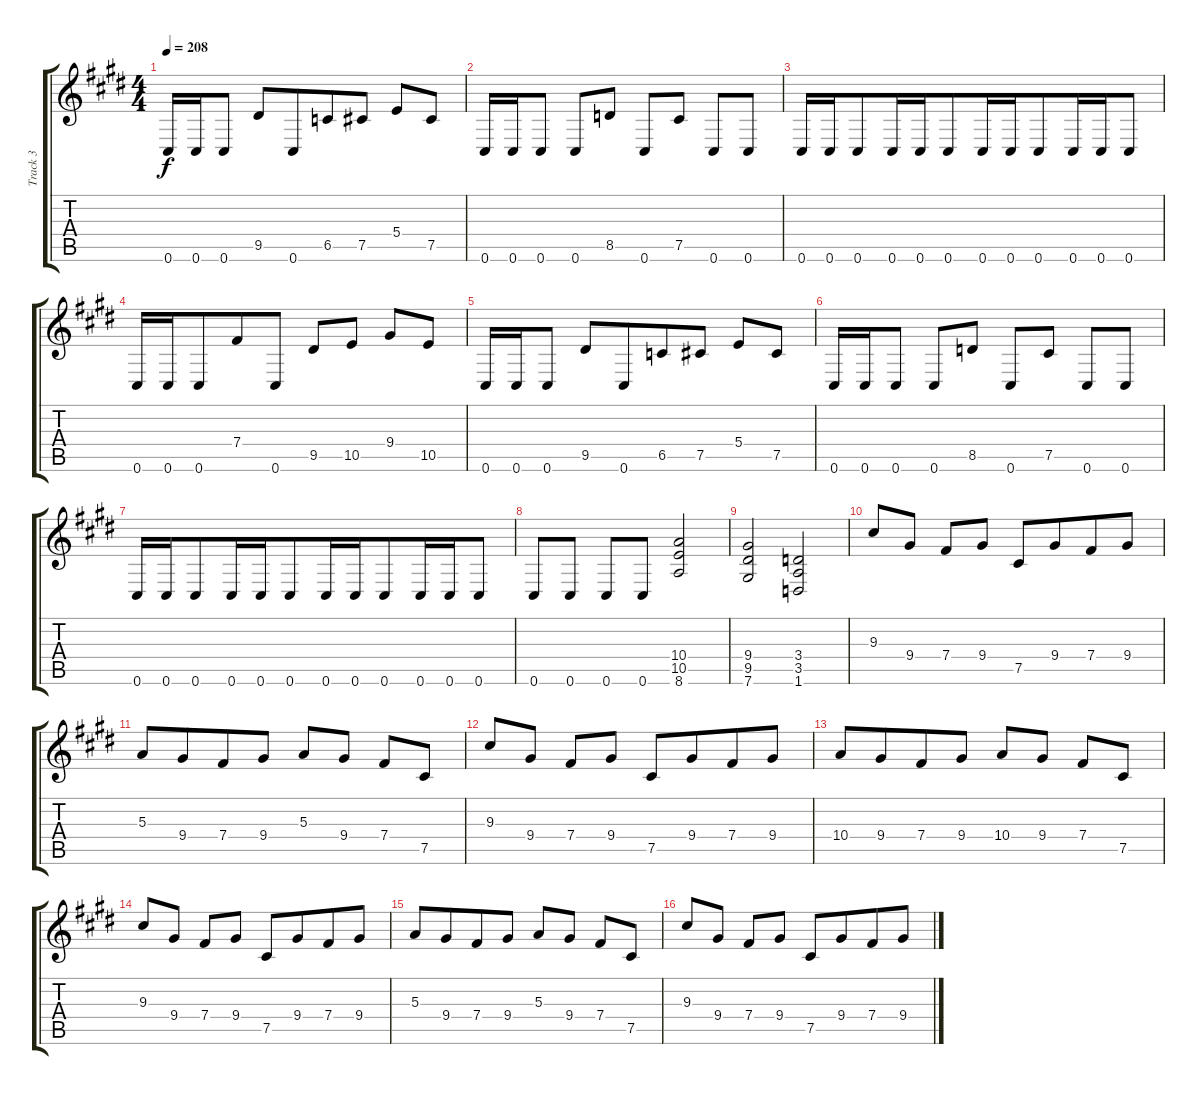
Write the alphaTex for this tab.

\track ("Track 3" "Track 3") {instrument overdrivenguitar}
\staff {score tabs}
\tuning (Db4 Ab3 E3 B2 Gb2 Db2) {hide}
\ts (4 4)
\tempo 208
\clef g2
\ks e
0.6.16{dy f} 0.6.16 0.6.8 9.5.8 0.6.8{beam merge} 6.5.8{beam merge} 7.5.8 5.4.8 7.5.8 |
0.6.16{beam merge} 0.6.16{beam merge} 0.6.8 0.6.8 8.5.8 0.6.8{beam merge} 7.5.8 0.6.8{beam merge} 0.6.8 |
0.6.16{beam merge} 0.6.16 0.6.8{beam merge} 0.6.16{beam merge} 0.6.16 0.6.8{beam merge} 0.6.16 0.6.16{beam merge} 0.6.8{beam merge} 0.6.16{beam merge} 0.6.16 0.6.8 |
0.6.16 0.6.16 0.6.8{beam merge} 7.4.8{beam merge} 0.6.8 9.5.8{beam merge} 10.5.8 9.4.8 10.5.8 |
0.6.16 0.6.16 0.6.8 9.5.8 0.6.8{beam merge} 6.5.8{beam merge} 7.5.8 5.4.8 7.5.8 |
0.6.16{beam merge} 0.6.16{beam merge} 0.6.8 0.6.8 8.5.8 0.6.8{beam merge} 7.5.8 0.6.8{beam merge} 0.6.8 |
0.6.16{beam merge} 0.6.16 0.6.8{beam merge} 0.6.16{beam merge} 0.6.16 0.6.8{beam merge} 0.6.16 0.6.16{beam merge} 0.6.8{beam merge} 0.6.16{beam merge} 0.6.16 0.6.8 |
0.6.8 0.6.8 0.6.8 0.6.8 (10.4 10.5 8.6).2 |
(9.4 9.5 7.6).2 (3.4 3.5 1.6).2 |
9.3.8{beam merge} 9.4.8 7.4.8 9.4.8 7.5.8{beam merge} 9.4.8{beam merge} 7.4.8 9.4.8 |
5.3.8 9.4.8{beam merge} 7.4.8 9.4.8 5.3.8 9.4.8 7.4.8 7.5.8 |
9.3.8{beam merge} 9.4.8 7.4.8 9.4.8 7.5.8{beam merge} 9.4.8{beam merge} 7.4.8 9.4.8 |
10.4.8 9.4.8{beam merge} 7.4.8 9.4.8 10.4.8 9.4.8 7.4.8 7.5.8 |
9.3.8{beam merge} 9.4.8 7.4.8 9.4.8 7.5.8{beam merge} 9.4.8{beam merge} 7.4.8 9.4.8 |
5.3.8 9.4.8{beam merge} 7.4.8 9.4.8 5.3.8 9.4.8 7.4.8 7.5.8 |
9.3.8{beam merge} 9.4.8 7.4.8 9.4.8 7.5.8{beam merge} 9.4.8{beam merge} 7.4.8 9.4.8
